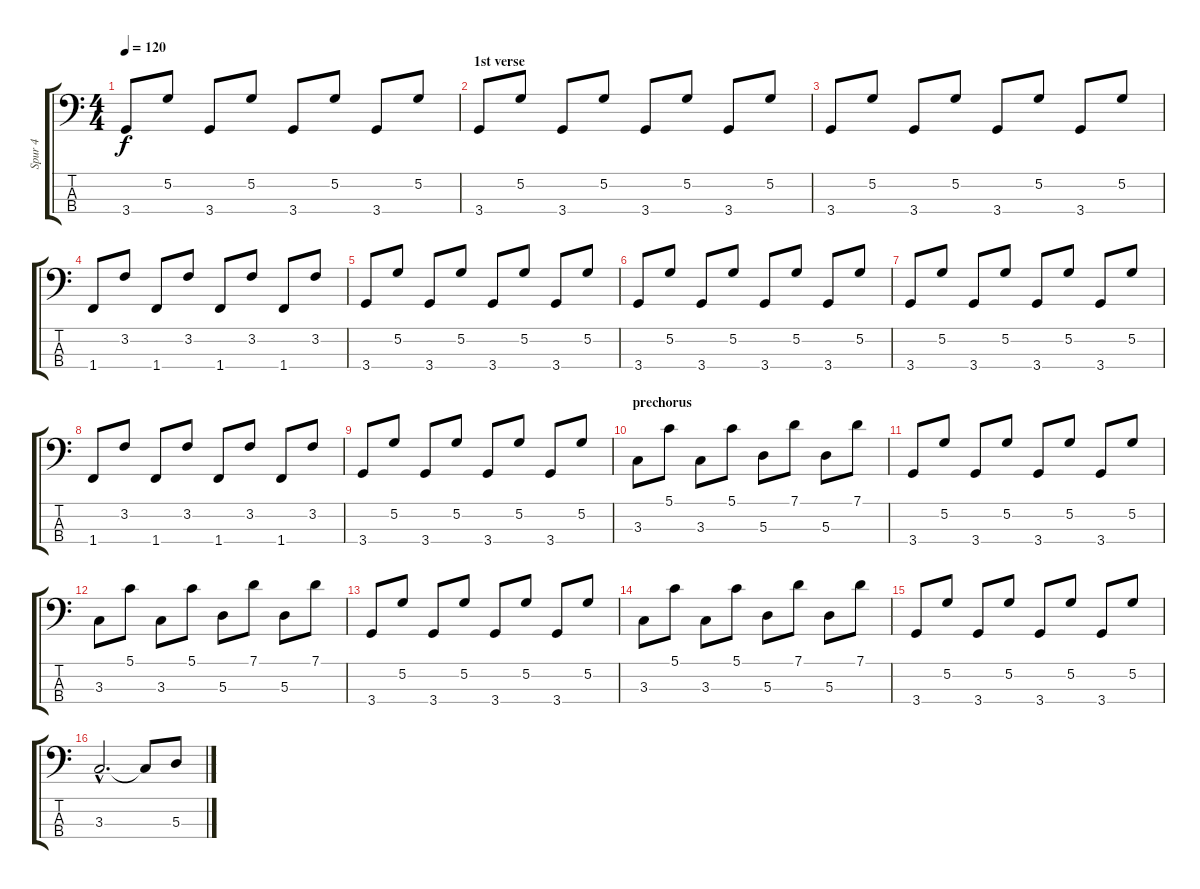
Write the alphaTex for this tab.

\track ("Spur 4" "Spur 4") {instrument electricbassfinger}
\staff {score tabs}
\tuning (G2 D2 A1 E1) {hide}
\ts (4 4)
\tempo 120
\clef f4
\ks c
3.4.8{dy f} 5.2.8 3.4.8 5.2.8 3.4.8 5.2.8 3.4.8 5.2.8 |
\section ("" "1st verse")
3.4.8 5.2.8 3.4.8 5.2.8 3.4.8 5.2.8 3.4.8 5.2.8 |
3.4.8 5.2.8 3.4.8 5.2.8 3.4.8 5.2.8 3.4.8 5.2.8 |
1.4.8 3.2.8 1.4.8 3.2.8 1.4.8 3.2.8 1.4.8 3.2.8 |
3.4.8 5.2.8 3.4.8 5.2.8 3.4.8 5.2.8 3.4.8 5.2.8 |
3.4.8 5.2.8 3.4.8 5.2.8 3.4.8 5.2.8 3.4.8 5.2.8 |
3.4.8 5.2.8 3.4.8 5.2.8 3.4.8 5.2.8 3.4.8 5.2.8 |
1.4.8 3.2.8 1.4.8 3.2.8 1.4.8 3.2.8 1.4.8 3.2.8 |
3.4.8 5.2.8 3.4.8 5.2.8 3.4.8 5.2.8 3.4.8 5.2.8 |
\section ("" "prechorus")
3.3.8 5.1.8 3.3.8 5.1.8 5.3.8 7.1.8 5.3.8 7.1.8 |
3.4.8 5.2.8 3.4.8 5.2.8 3.4.8 5.2.8 3.4.8 5.2.8 |
3.3.8 5.1.8 3.3.8 5.1.8 5.3.8 7.1.8 5.3.8 7.1.8 |
3.4.8 5.2.8 3.4.8 5.2.8 3.4.8 5.2.8 3.4.8 5.2.8 |
3.3.8 5.1.8 3.3.8 5.1.8 5.3.8 7.1.8 5.3.8 7.1.8 |
3.4.8 5.2.8 3.4.8 5.2.8 3.4.8 5.2.8 3.4.8 5.2.8 |
3.3{hac}.2{d} 3.3{t}.8 5.3.8
